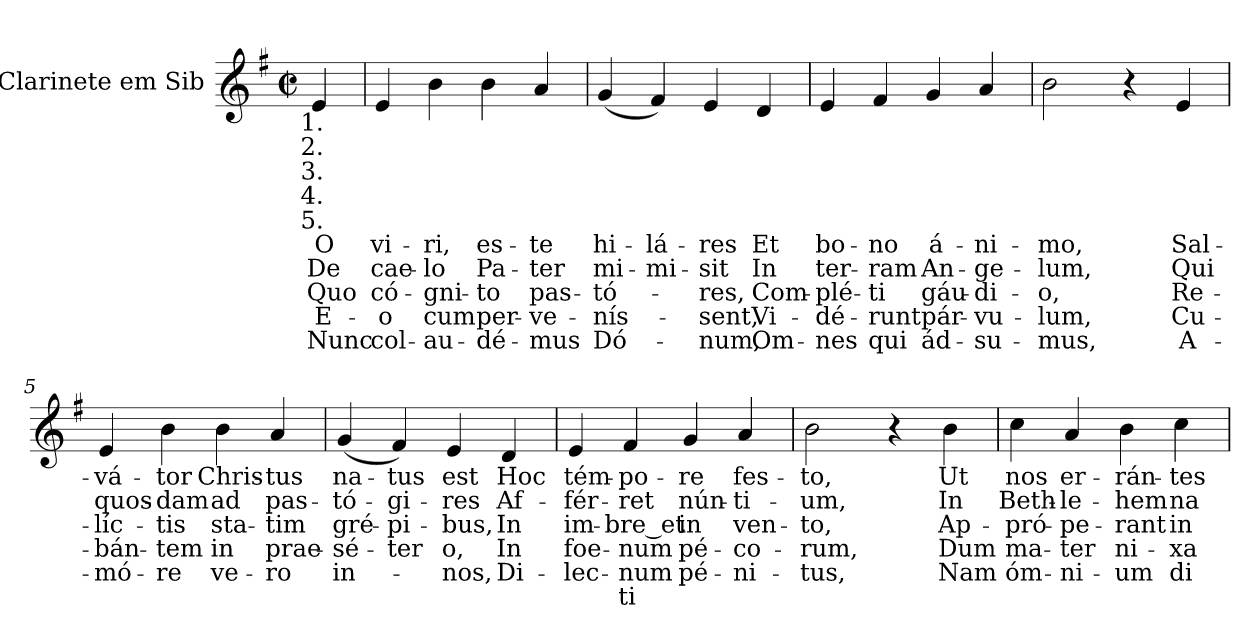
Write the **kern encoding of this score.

**kern	**text	**text	**text	**text	**text	**text
*part1	*part1	*part1	*part1	*part1	*part1	*part1
*staff1	*staff1	*staff1	*staff1	*staff1	*staff1	*staff1
*I"Clarinete em Sib	*	*	*	*	*	*
*I'Cl.	*	*	*	*	*	*
!!LO:PB:g=z
*clefG2	*	*	*	*	*	*
*ITrd1c2	*	*	*	*	*	*
*k[b-]	*	*	*	*	*	*
*d:	*	*	*	*	*	*
*M2/2	*	*	*	*	*	*
*met(c|)	*	*	*	*	*	*
*MM60	*	*	*	*	*	*
=	=	=	=	=	=	=
!LO:TX:b:cj:t=1.	!	!	!	!	!	!
!LO:TX:b:cj:t=2.	!	!	!	!	!	!
!LO:TX:b:cj:t=3.	!	!	!	!	!	!
!LO:TX:b:cj:t=4.	!	!	!	!	!	!
!LO:TX:b:cj:t=5.	!	!	!	!	!	!
!	!LO:LY:b:color=#000000	!LO:LY:b:color=#000000	!LO:LY:b:color=#000000	!LO:LY:b:color=#000000	!LO:LY:b:color=#000000	!
4di/	O	De	Quo	E-	Nunc	.
=1	=1	=1	=1	=1	=1	=1
!	!LO:LY:b:color=#000000	!LO:LY:b:color=#000000	!LO:LY:b:color=#000000	!LO:LY:b:color=#000000	!LO:LY:b:color=#000000	!
4di/	vi-	cae-	có-	-o	col-	.
!	!LO:LY:b:color=#000000	!LO:LY:b:color=#000000	!LO:LY:b:color=#000000	!LO:LY:b:color=#000000	!LO:LY:b:color=#000000	!
4ai\	-ri,	-lo	-gni-	cum	-au-	.
!	!LO:LY:b:color=#000000	!LO:LY:b:color=#000000	!LO:LY:b:color=#000000	!LO:LY:b:color=#000000	!LO:LY:b:color=#000000	!
4ai\	es-	Pa-	-to	per-	-dé-	.
!	!LO:LY:b:color=#000000	!LO:LY:b:color=#000000	!LO:LY:b:color=#000000	!LO:LY:b:color=#000000	!LO:LY:b:color=#000000	!
4gi/	-te	-ter	pas-	-ve-	-mus	.
=2	=2	=2	=2	=2	=2	=2
!	!LO:LY:b:color=#000000	!LO:LY:b:color=#000000	!LO:LY:b:color=#000000	!LO:LY:b:color=#000000	!LO:LY:b:color=#000000	!
(4fi/	hi-	mi-	-tó-	-nís-	Dó-	.
!	!LO:LY:b:color=#000000	!LO:LY:b:color=#000000	!	!	!	!
4ei/)	-lá-	-mi-	.	.	.	.
!	!LO:LY:b:color=#000000	!LO:LY:b:color=#000000	!LO:LY:b:color=#000000	!LO:LY:b:color=#000000	!LO:LY:b:color=#000000	!
4di/	-res	-sit	-res,	-sent,	-num,	.
!	!LO:LY:b:color=#000000	!LO:LY:b:color=#000000	!LO:LY:b:color=#000000	!LO:LY:b:color=#000000	!LO:LY:b:color=#000000	!
4ci/	Et	In	Com-	Vi-	Om-	.
=3	=3	=3	=3	=3	=3	=3
!	!LO:LY:b:color=#000000	!LO:LY:b:color=#000000	!LO:LY:b:color=#000000	!LO:LY:b:color=#000000	!LO:LY:b:color=#000000	!
4di/	bo-	ter-	-plé-	-dé-	-nes	.
!	!LO:LY:b:color=#000000	!LO:LY:b:color=#000000	!LO:LY:b:color=#000000	!LO:LY:b:color=#000000	!LO:LY:b:color=#000000	!
4ei/	-no	-ram	-ti	-runt	qui	.
!	!LO:LY:b:color=#000000	!LO:LY:b:color=#000000	!LO:LY:b:color=#000000	!LO:LY:b:color=#000000	!LO:LY:b:color=#000000	!
4fi/	á-	An-	gáu-	pár-	ád-	.
!	!LO:LY:b:color=#000000	!LO:LY:b:color=#000000	!LO:LY:b:color=#000000	!LO:LY:b:color=#000000	!LO:LY:b:color=#000000	!
4gi/	-ni-	-ge-	-di-	-vu-	-su-	.
=4	=4	=4	=4	=4	=4	=4
!	!LO:LY:b:color=#000000	!LO:LY:b:color=#000000	!LO:LY:b:color=#000000	!LO:LY:b:color=#000000	!LO:LY:b:color=#000000	!
2ai\	-mo,	-lum,	-o,	-lum,	-mus,	.
4r	.	.	.	.	.	.
!	!LO:LY:b:color=#000000	!LO:LY:b:color=#000000	!LO:LY:b:color=#000000	!LO:LY:b:color=#000000	!LO:LY:b:color=#000000	!
4di/	Sal-	Qui	Re-	Cu-	A-	.
=5	=5	=5	=5	=5	=5	=5
!	!LO:LY:b:color=#000000	!LO:LY:b:color=#000000	!LO:LY:b:color=#000000	!LO:LY:b:color=#000000	!LO:LY:b:color=#000000	!
4di/	-vá-	quos-	-líc-	-bán-	-mó-	.
!	!LO:LY:b:color=#000000	!LO:LY:b:color=#000000	!LO:LY:b:color=#000000	!LO:LY:b:color=#000000	!LO:LY:b:color=#000000	!
4ai\	-tor	-dam	-tis	-tem	-re	.
!	!LO:LY:b:color=#000000	!LO:LY:b:color=#000000	!LO:LY:b:color=#000000	!LO:LY:b:color=#000000	!LO:LY:b:color=#000000	!
4ai\	Chris-	ad	sta-	in	ve-	.
!	!LO:LY:b:color=#000000	!LO:LY:b:color=#000000	!LO:LY:b:color=#000000	!LO:LY:b:color=#000000	!LO:LY:b:color=#000000	!
4gi/	-tus	pas-	-tim	prae-	-ro	.
!!LO:LB:g=z
=6	=6	=6	=6	=6	=6	=6
!	!LO:LY:b:color=#000000	!LO:LY:b:color=#000000	!LO:LY:b:color=#000000	!LO:LY:b:color=#000000	!LO:LY:b:color=#000000	!
(4fi/	na-	-tó-	gré-	-sé-	in-	.
!	!LO:LY:b:color=#000000	!LO:LY:b:color=#000000	!LO:LY:b:color=#000000	!LO:LY:b:color=#000000	!	!
4ei/)	-tus	-gi-	-pi-	-ter	.	.
!	!LO:LY:b:color=#000000	!LO:LY:b:color=#000000	!LO:LY:b:color=#000000	!LO:LY:b:color=#000000	!LO:LY:b:color=#000000	!
4di/	est	-res	-bus,	-o,	nos,	.
!	!LO:LY:b:color=#000000	!LO:LY:b:color=#000000	!LO:LY:b:color=#000000	!LO:LY:b:color=#000000	!LO:LY:b:color=#000000	!
4ci/	Hoc	Af-	In	In	Di-	.
=7	=7	=7	=7	=7	=7	=7
!	!LO:LY:b:color=#000000	!LO:LY:b:color=#000000	!LO:LY:b:color=#000000	!LO:LY:b:color=#000000	!LO:LY:b:color=#000000	!
4di/	tém-	-fér-	im-	foe-	-lec-	.
!	!LO:LY:b:color=#000000	!LO:LY:b:color=#000000	!LO:LY:b:color=#000000	!LO:LY:b:color=#000000	!LO:LY:b:color=#000000	!LO:LY:b:color=#000000
4ei/	-po-	-ret	-bre_et	-num	num	-ti
!	!LO:LY:b:color=#000000	!LO:LY:b:color=#000000	!LO:LY:b:color=#000000	!LO:LY:b:color=#000000	!LO:LY:b:color=#000000	!
4fi/	-re	nún-	in	pé-	pé-	.
!	!LO:LY:b:color=#000000	!LO:LY:b:color=#000000	!LO:LY:b:color=#000000	!LO:LY:b:color=#000000	!LO:LY:b:color=#000000	!
4gi/	fes-	-ti-	ven-	-co-	-ni-	.
=8	=8	=8	=8	=8	=8	=8
!	!LO:LY:b:color=#000000	!LO:LY:b:color=#000000	!LO:LY:b:color=#000000	!LO:LY:b:color=#000000	!LO:LY:b:color=#000000	!
2ai\	-to,	-um,	-to,	-rum,	-tus,	.
4r	.	.	.	.	.	.
!	!LO:LY:b:color=#000000	!LO:LY:b:color=#000000	!LO:LY:b:color=#000000	!LO:LY:b:color=#000000	!LO:LY:b:color=#000000	!
4ai\	Ut	In	Ap-	Dum	Nam	.
=9	=9	=9	=9	=9	=9	=9
!	!LO:LY:b:color=#000000	!LO:LY:b:color=#000000	!LO:LY:b:color=#000000	!LO:LY:b:color=#000000	!LO:LY:b:color=#000000	!
4b-i\	nos	Beth-	-pró-	ma-	óm-	.
!	!LO:LY:b:color=#000000	!LO:LY:b:color=#000000	!LO:LY:b:color=#000000	!LO:LY:b:color=#000000	!LO:LY:b:color=#000000	!
4gi/	er-	-le-	-pe-	-ter	-ni-	.
!	!LO:LY:b:color=#000000	!LO:LY:b:color=#000000	!LO:LY:b:color=#000000	!LO:LY:b:color=#000000	!LO:LY:b:color=#000000	!
4ai\	-rán-	-hem	-rant	ni-	-um	.
!	!LO:LY:b:color=#000000	!LO:LY:b:color=#000000	!LO:LY:b:color=#000000	!LO:LY:b:color=#000000	!LO:LY:b:color=#000000	!
4b-i\	-tes	na-	in	-xa	di-	.
=	=	=	=	=	=	=
*-	*-	*-	*-	*-	*-	*-
